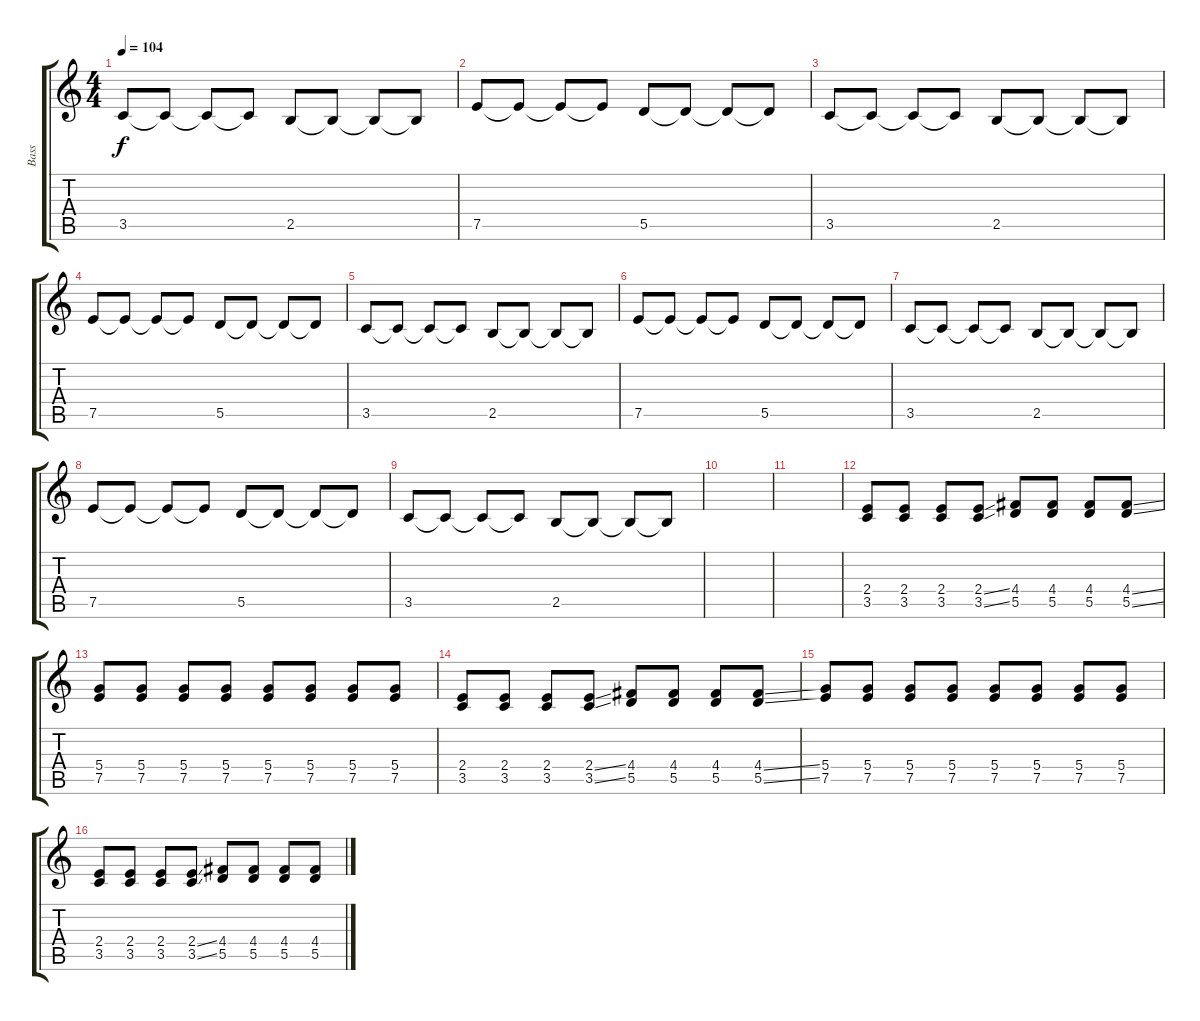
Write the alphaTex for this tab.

\track ("Bass" "Bass") {instrument acousticbass}
\staff {score tabs}
\tuning (E4 B3 G3 D3 A2 E2) {hide}
\ts (4 4)
\tempo 104
\clef g2
\ks c
3.5.8{dy f} 3.5{t}.8 3.5{t}.8 3.5{t}.8 2.5.8 2.5{t}.8 2.5{t}.8 2.5{t}.8 |
7.5.8 7.5{t}.8 7.5{t}.8 7.5{t}.8 5.5.8 5.5{t}.8 5.5{t}.8 5.5{t}.8 |
3.5.8 3.5{t}.8 3.5{t}.8 3.5{t}.8 2.5.8 2.5{t}.8 2.5{t}.8 2.5{t}.8 |
7.5.8 7.5{t}.8 7.5{t}.8 7.5{t}.8 5.5.8 5.5{t}.8 5.5{t}.8 5.5{t}.8 |
3.5.8 3.5{t}.8 3.5{t}.8 3.5{t}.8 2.5.8 2.5{t}.8 2.5{t}.8 2.5{t}.8 |
7.5.8 7.5{t}.8 7.5{t}.8 7.5{t}.8 5.5.8 5.5{t}.8 5.5{t}.8 5.5{t}.8 |
3.5.8 3.5{t}.8 3.5{t}.8 3.5{t}.8 2.5.8 2.5{t}.8 2.5{t}.8 2.5{t}.8 |
7.5.8 7.5{t}.8 7.5{t}.8 7.5{t}.8 5.5.8 5.5{t}.8 5.5{t}.8 5.5{t}.8 |
3.5.8 3.5{t}.8 3.5{t}.8 3.5{t}.8 2.5.8 2.5{t}.8 2.5{t}.8 2.5{t}.8 |
|
|
(2.4 3.5).8{volume 10} (2.4 3.5).8 (2.4 3.5).8 (2.4{ss} 3.5{ss}).8 (4.4 5.5).8 (4.4 5.5).8 (4.4 5.5).8 (4.4{ss} 5.5{ss}).8 |
(5.4 7.5).8 (5.4 7.5).8 (5.4 7.5).8 (5.4 7.5).8 (5.4 7.5).8 (5.4 7.5).8 (5.4 7.5).8 (5.4 7.5).8 |
(2.4 3.5).8 (2.4 3.5).8 (2.4 3.5).8 (2.4{ss} 3.5{ss}).8 (4.4 5.5).8 (4.4 5.5).8 (4.4 5.5).8 (4.4{ss} 5.5{ss}).8 |
(5.4 7.5).8 (5.4 7.5).8 (5.4 7.5).8 (5.4 7.5).8 (5.4 7.5).8 (5.4 7.5).8 (5.4 7.5).8 (5.4 7.5).8 |
(2.4 3.5).8{volume 12} (2.4 3.5).8 (2.4 3.5).8 (2.4{ss} 3.5{ss}).8 (4.4 5.5).8 (4.4 5.5).8 (4.4 5.5).8 (4.4{ss} 5.5{ss}).8
